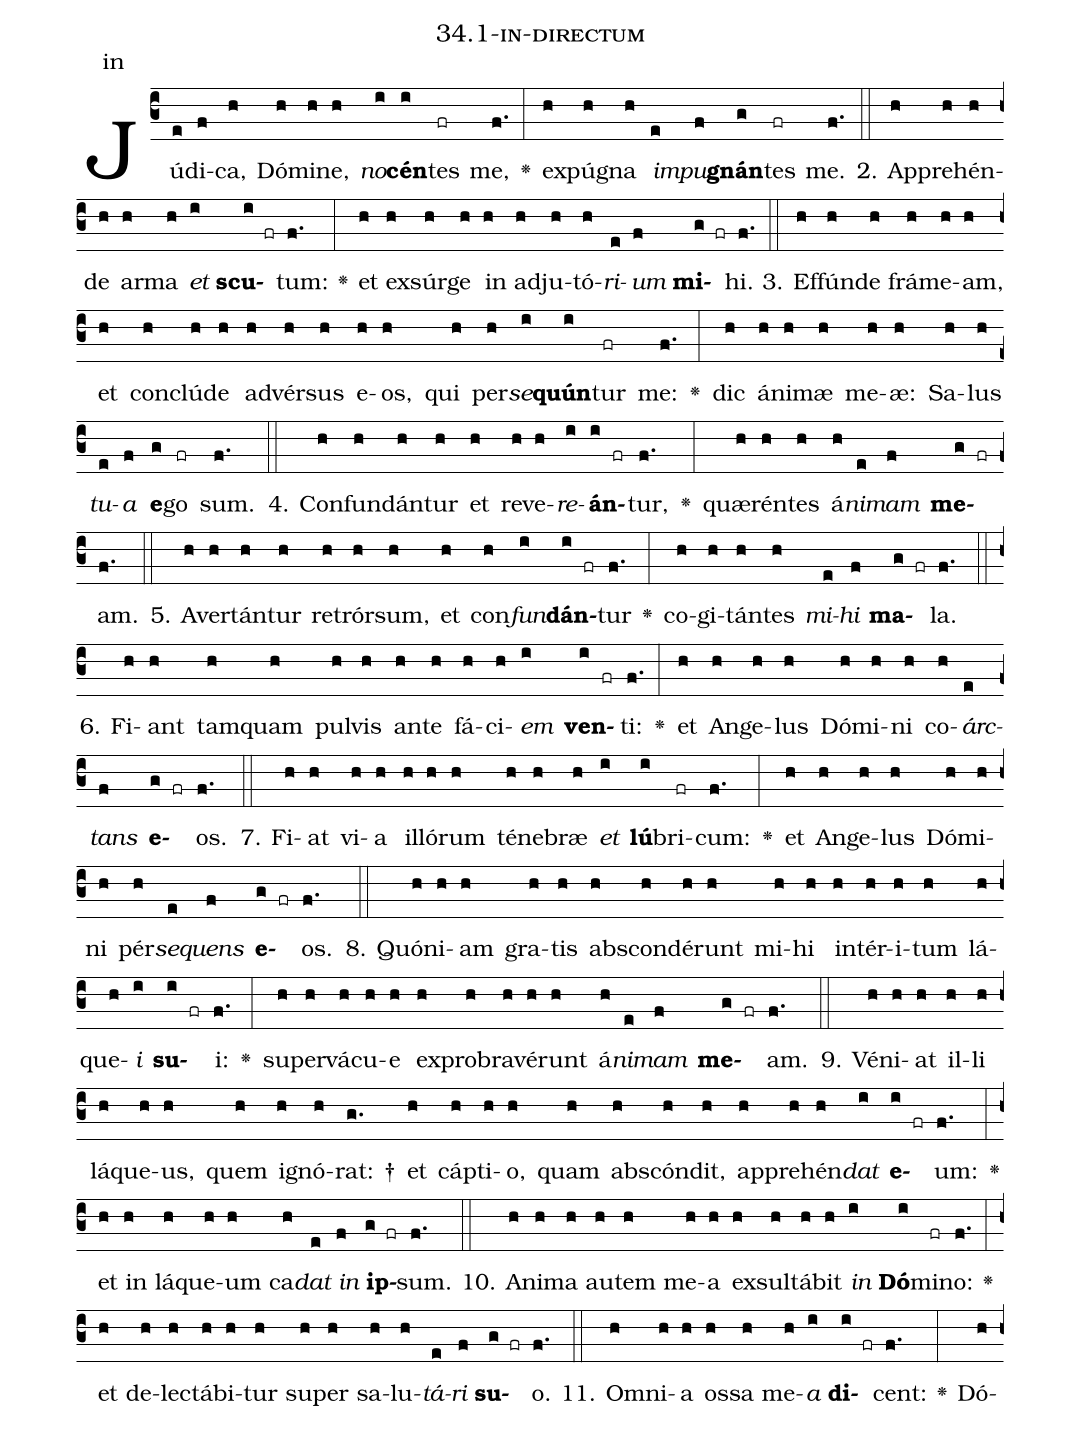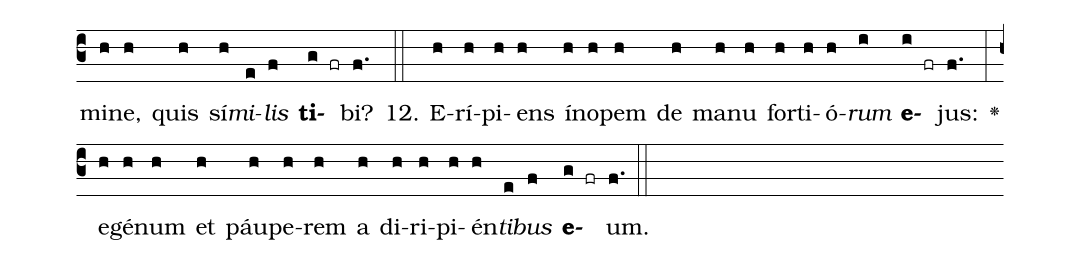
name: 34.1-in-directum;
annotation: in;
%%
(c3)Jú(e)di(f)ca,(h) Dó(h)mi(h)ne,(h) <i>no</i>(i)<b>cén</b>(i)tes(fr) me,(f.) <v>\greheightstar</v>(:) ex(h)pú(h)gna(h) <i>im</i>(e)<i>pu</i>(f)<b>gnán</b>(g)tes(fr) me.(f.) (::)
2. Ap(h)pre(h)hén(h)de(h) ar(h)ma(h) <i>et</i>(i) <b>scu</b>(i fr)tum:(f.) <v>\greheightstar</v>(:) et(h) ex(h)súr(h)ge(h) in(h) ad(h)ju(h)tó(h)<i>ri</i>(e)<i>um</i>(f) <b>mi</b>(g fr)hi.(f.) (::)
3. Ef(h)fún(h)de(h) frá(h)me(h)am,(h) et(h) con(h)clú(h)de(h) ad(h)vér(h)sus(h) e(h)os,(h) qui(h) per(h)<i>se</i>(i)<b>quún</b>(i)tur(fr) me:(f.) <v>\greheightstar</v>(:) dic(h) á(h)ni(h)mæ(h) me(h)æ:(h) Sa(h)lus(h) <i>tu</i>(e)<i>a</i>(f) <b>e</b>(g)go(fr) sum.(f.) (::)
4. Con(h)fun(h)dán(h)tur(h) et(h) re(h)ve(h)<i>re</i>(i)<b>án</b>(i fr)tur,(f.) <v>\greheightstar</v>(:) quæ(h)rén(h)tes(h) á(h)<i>ni</i>(e)<i>mam</i>(f) <b>me</b>(g fr)am.(f.) (::)
5. A(h)ver(h)tán(h)tur(h) re(h)trór(h)sum,(h) et(h) con(h)<i>fun</i>(i)<b>dán</b>(i fr)tur(f.) <v>\greheightstar</v>(:) co(h)gi(h)tán(h)tes(h) <i>mi</i>(e)<i>hi</i>(f) <b>ma</b>(g fr)la.(f.) (::)
6. Fi(h)ant(h) tam(h)quam(h) pul(h)vis(h) an(h)te(h) fá(h)ci(h)<i>em</i>(i) <b>ven</b>(i fr)ti:(f.) <v>\greheightstar</v>(:) et(h) An(h)ge(h)lus(h) Dó(h)mi(h)ni(h) co(h)<i>árc</i>(e)<i>tans</i>(f) <b>e</b>(g fr)os.(f.) (::)
7. Fi(h)at(h) vi(h)a(h) il(h)ló(h)rum(h) té(h)ne(h)bræ(h) <i>et</i>(i) <b>lú</b>(i)bri(fr)cum:(f.) <v>\greheightstar</v>(:) et(h) An(h)ge(h)lus(h) Dó(h)mi(h)ni(h) pér(h)<i>se</i>(e)<i>quens</i>(f) <b>e</b>(g fr)os.(f.) (::)
8. Quón(h)i(h)am(h) gra(h)tis(h) abs(h)con(h)dé(h)runt(h) mi(h)hi(h) in(h)tér(h)i(h)tum(h) lá(h)que(h)<i>i</i>(i) <b>su</b>(i fr)i:(f.) <v>\greheightstar</v>(:) su(h)per(h)vá(h)cu(h)e(h) ex(h)pro(h)bra(h)vé(h)runt(h) á(h)<i>ni</i>(e)<i>mam</i>(f) <b>me</b>(g fr)am.(f.) (::)
9. Vé(h)ni(h)at(h) il(h)li(h) lá(h)que(h)us,(h) quem(h) i(h)gnó(h)rat: †(g.) et(h) cáp(h)ti(h)o,(h) quam(h) abs(h)cón(h)dit,(h) ap(h)pre(h)hén(h)<i>dat</i>(i) <b>e</b>(i fr)um:(f.) <v>\greheightstar</v>(:) et(h) in(h) lá(h)que(h)um(h) ca(h)<i>dat</i>(e) <i>in</i>(f) <b>ip</b>(g fr)sum.(f.) (::)
10. A(h)ni(h)ma(h) au(h)tem(h) me(h)a(h) ex(h)sul(h)tá(h)bit(h) <i>in</i>(i) <b>Dó</b>(i)mi(fr)no:(f.) <v>\greheightstar</v>(:) et(h) de(h)lec(h)tá(h)bi(h)tur(h) su(h)per(h) sa(h)lu(h)<i>tá</i>(e)<i>ri</i>(f) <b>su</b>(g fr)o.(f.) (::)
11. Om(h)ni(h)a(h) os(h)sa(h) me(h)<i>a</i>(i) <b>di</b>(i fr)cent:(f.) <v>\greheightstar</v>(:) Dó(h)mi(h)ne,(h) quis(h) sí(h)<i>mi</i>(e)<i>lis</i>(f) <b>ti</b>(g fr)bi?(f.) (::)
12. E(h)rí(h)pi(h)ens(h) ín(h)o(h)pem(h) de(h) ma(h)nu(h) for(h)ti(h)ó(h)<i>rum</i>(i) <b>e</b>(i fr)jus:(f.) <v>\greheightstar</v>(:) e(h)gé(h)num(h) et(h) páu(h)pe(h)rem(h) a(h) di(h)ri(h)pi(h)én(h)<i>ti</i>(e)<i>bus</i>(f) <b>e</b>(g fr)um.(f.) (::)
